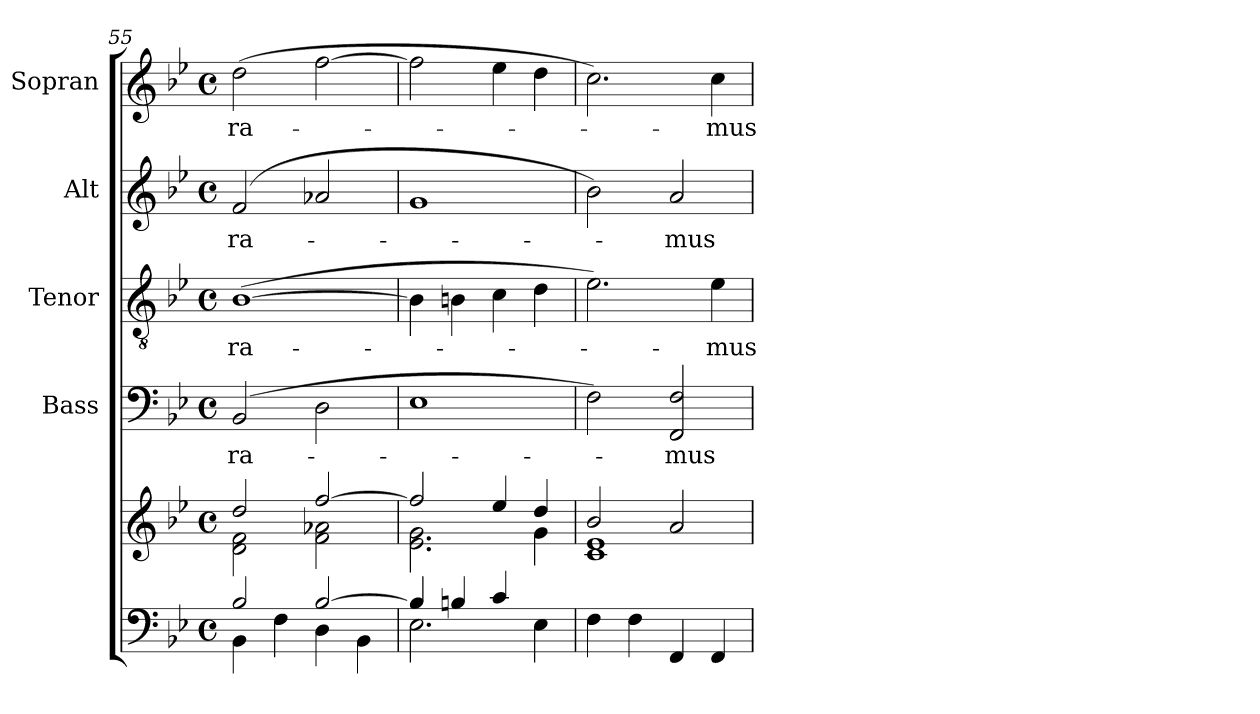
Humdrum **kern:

**kern	**kern	**kern	**text	**kern	**text	**kern	**text	**kern	**text
*part5	*part5	*part4	*part4	*part3	*part3	*part2	*part2	*part1	*part1
*staff6	*staff5	*staff4	*staff4	*staff3	*staff3	*staff2	*staff2	*staff1	*staff1
*	*	*I"Bass	*	*I"Tenor	*	*I"Alt	*	*I"Sopran	*
*	*	*I'B.	*	*I'T.	*	*I'A.	*	*I'S.	*
*clefF4	*clefG2	*clefF4	*	*clefGv2	*	*clefG2	*	*clefG2	*
*k[b-e-]	*k[b-e-]	*k[b-e-]	*	*k[b-e-]	*	*k[b-e-]	*	*k[b-e-]	*
*B-:	*B-:	*B-:	*	*B-:	*	*B-:	*	*B-:	*
*M4/4	*M4/4	*M4/4	*	*M4/4	*	*M4/4	*	*M4/4	*
*met(c)	*met(c)	*met(c)	*	*met(c)	*	*met(c)	*	*met(c)	*
=55	=55	=55	=55	=55	=55	=55	=55	=55	=55
*^	*^	*	*	*	*	*	*	*	*
!	!	!	!	!	!LO:LY:b	!	!LO:LY:b	!	!LO:LY:b	!	!LO:LY:b
2B-/	4BB-\	2dd/	2d\ 2f\	(2BB-/	-ra-	(>[1B-	-ra-	(2f/	-ra-	(>2dd\	-ra-
.	4F\	.	.	.	.	.	.	.	.	.	.
[>2B-/	4D\	[>2ff/	2f\ 2a-X\	2D\	.	.	.	2a-X/	.	[2ff\	.
.	4BB-\	.	.	.	.	.	.	.	.	.	.
=56	=56	=56	=56	=56	=56	=56	=56	=56	=56	=56	=56
4B-/]	2.E-\	2ff/]	2.e-\ 2.g\	1E-	.	4B-\]	.	1g	.	2ff\]	.
4Bn/	.	.	.	.	.	4Bn\	.	.	.	.	.
4c/	.	4ee-/	.	.	.	4c\	.	.	.	4ee-\	.
4ryy	4E-\	4dd/	4g\	.	.	4d\	.	.	.	4dd\	.
*v	*v	*	*	*	*	*	*	*	*	*	*
=57	=57	=57	=57	=57	=57	=57	=57	=57	=57	=57
4F\	2b-/	1c 1e-	2F\)	.	2.e-\)	.	2b-\)	.	2.cc\)	.
4F\	.	.	.	.	.	.	.	.	.	.
!	!	!	!	!LO:LY:b	!	!	!	!LO:LY:b	!	!
4FF/	2a/	.	2FF/ 2F/	-mus	.	.	2a/	-mus	.	.
!	!	!	!	!	!	!LO:LY:b	!	!	!	!LO:LY:b
4FF/	.	.	.	.	4e-\	-mus	.	.	4cc\	-mus
*	*v	*v	*	*	*	*	*	*	*	*
=	=	=	=	=	=	=	=	=	=
*-	*-	*-	*-	*-	*-	*-	*-	*-	*-
